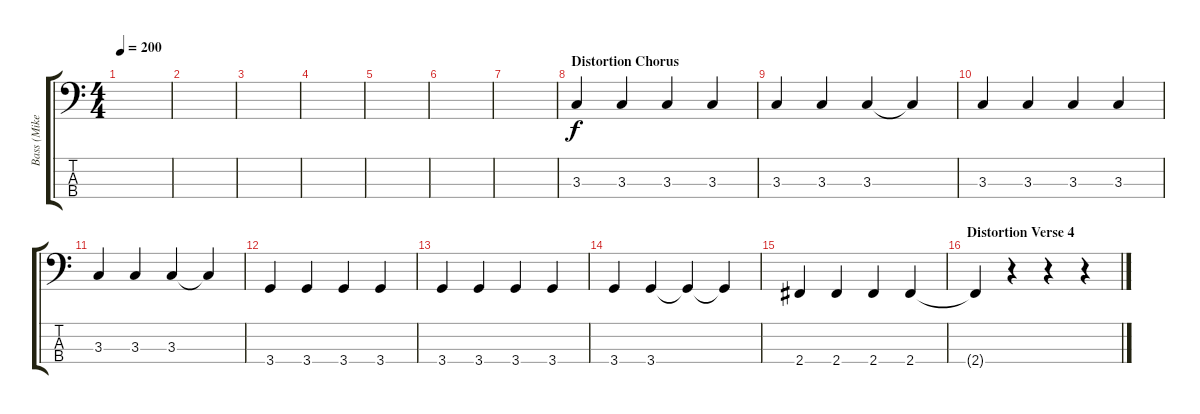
\track ("Bass (Mike)" "Bass (Mike") {instrument electricbassfinger}
\staff {score tabs}
\tuning (G2 D2 A1 E1) {hide}
\ts (4 4)
\tempo 200
\clef f4
\ks c
|
|
|
|
|
|
|
\section ("" "Distortion Chorus")
3.3.4 3.3.4 3.3.4 3.3.4 |
3.3.4 3.3.4 3.3.4 3.3{t}.4 |
3.3.4 3.3.4 3.3.4 3.3.4 |
3.3.4 3.3.4 3.3.4 3.3{t}.4 |
3.4.4 3.4.4 3.4.4 3.4.4 |
3.4.4 3.4.4 3.4.4 3.4.4 |
3.4.4 3.4.4 3.4{t}.4 3.4{t}.4 |
2.4.4 2.4.4 2.4.4 2.4.4 |
\section ("" "Distortion Verse 4")
2.4{t}.4 r.4 r.4 r.4
